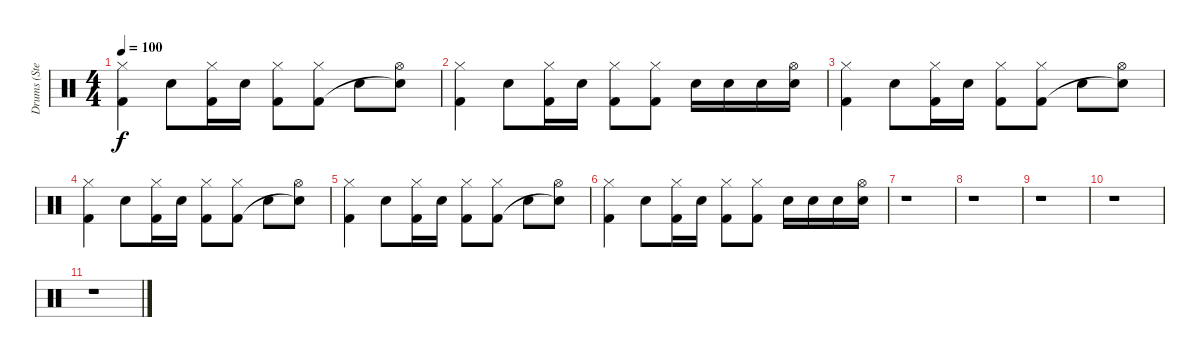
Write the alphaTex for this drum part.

\track ("Drums (Stevo32)" "Drums (Ste") {instrument percussion}
\staff {score}
\articulation defaults
\ts (4 4)
\tempo 100
\clef neutral
\ks c
("Hi-Hat (closed)" "Kick (hit) 2").4{dy f} "Electric Snare (hit)".8 ("Hi-Hat (closed)" "Kick (hit) 2").16 "Electric Snare (hit)".16 ("Hi-Hat (closed)" "Kick (hit) 2").8 ("Hi-Hat (closed)" "Kick (hit) 2").8 "Electric Snare (hit)".8 ("Hi-Hat (open)" "Snare (hit)"{t}).8 |
("Hi-Hat (closed)" "Kick (hit) 2").4 "Electric Snare (hit)".8 ("Hi-Hat (closed)" "Kick (hit) 2").16 "Electric Snare (hit)".16 ("Hi-Hat (closed)" "Kick (hit) 2").8 ("Hi-Hat (closed)" "Kick (hit) 2").8 "Electric Snare (hit)".16 "Electric Snare (hit)".16 "Electric Snare (hit)".16 ("Hi-Hat (open)" "Electric Snare (hit)").16 |
("Hi-Hat (closed)" "Kick (hit) 2").4 "Electric Snare (hit)".8 ("Hi-Hat (closed)" "Kick (hit) 2").16 "Electric Snare (hit)".16 ("Hi-Hat (closed)" "Kick (hit) 2").8 ("Hi-Hat (closed)" "Kick (hit) 2").8 "Electric Snare (hit)".8 ("Hi-Hat (open)" "Snare (hit)"{t}).8 |
("Hi-Hat (closed)" "Kick (hit) 2").4 "Electric Snare (hit)".8 ("Hi-Hat (closed)" "Kick (hit) 2").16 "Electric Snare (hit)".16 ("Hi-Hat (closed)" "Kick (hit) 2").8 ("Hi-Hat (closed)" "Kick (hit) 2").8 "Electric Snare (hit)".8 ("Hi-Hat (open)" "Snare (hit)"{t}).8 |
("Hi-Hat (closed)" "Kick (hit) 2").4 "Electric Snare (hit)".8 ("Hi-Hat (closed)" "Kick (hit) 2").16 "Electric Snare (hit)".16 ("Hi-Hat (closed)" "Kick (hit) 2").8 ("Hi-Hat (closed)" "Kick (hit) 2").8 "Electric Snare (hit)".8 ("Hi-Hat (open)" "Snare (hit)"{t}).8 |
("Hi-Hat (closed)" "Kick (hit) 2").4 "Electric Snare (hit)".8 ("Hi-Hat (closed)" "Kick (hit) 2").16 "Electric Snare (hit)".16 ("Hi-Hat (closed)" "Kick (hit) 2").8 ("Hi-Hat (closed)" "Kick (hit) 2").8 "Electric Snare (hit)".16 "Electric Snare (hit)".16 "Electric Snare (hit)".16 ("Hi-Hat (open)" "Electric Snare (hit)").16 |
r.1 |
r.1 |
r.1 |
r.1 |
r.1
